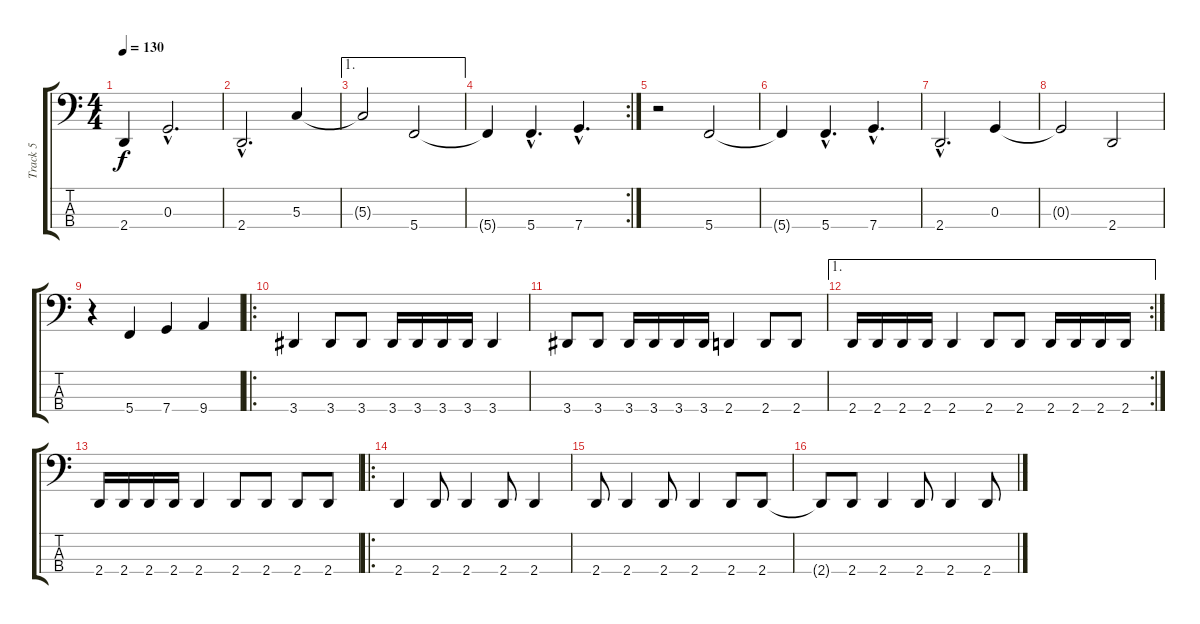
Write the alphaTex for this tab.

\track ("Track 5" "Track 5") {instrument electricbassfinger}
\staff {score tabs}
\tuning (F2 C2 G1 C1) {hide}
\ts (4 4)
\tempo 130
\clef f4
\ks c
2.4{t}.4{dy f} 0.3{hac}.2{d} |
2.4{hac}.2{d} 5.3.4 |
\ae 1
5.3{t}.2 5.4.2 |
\rc 2
5.4{t}.4 5.4{hac}.4{d} 7.4{hac}.4{d} |
r.2 5.4.2 |
5.4{t}.4 5.4{hac}.4{d} 7.4{hac}.4{d} |
2.4{hac}.2{d} 0.3.4 |
0.3{t}.2 2.4.2 |
r.4 5.4.4 7.4.4 9.4.4 |
\ro
3.4.4 3.4.8 3.4.8 3.4.16 3.4.16 3.4.16 3.4.16 3.4.4 |
3.4.8 3.4.8 3.4.16 3.4.16 3.4.16 3.4.16 2.4.4 2.4.8 2.4.8 |
\ae 1
\rc 2
2.4.16 2.4.16 2.4.16 2.4.16 2.4.4 2.4.8 2.4.8 2.4.16 2.4.16 2.4.16 2.4.16 |
2.4.16 2.4.16 2.4.16 2.4.16 2.4.4 2.4.8 2.4.8 2.4.8 2.4.8 |
\ro
2.4.4 2.4.8 2.4.4 2.4.8 2.4.4 |
2.4.8 2.4.4 2.4.8 2.4.4 2.4.8 2.4.8 |
2.4{t}.8 2.4.8 2.4.4 2.4.8 2.4.4 2.4.8
